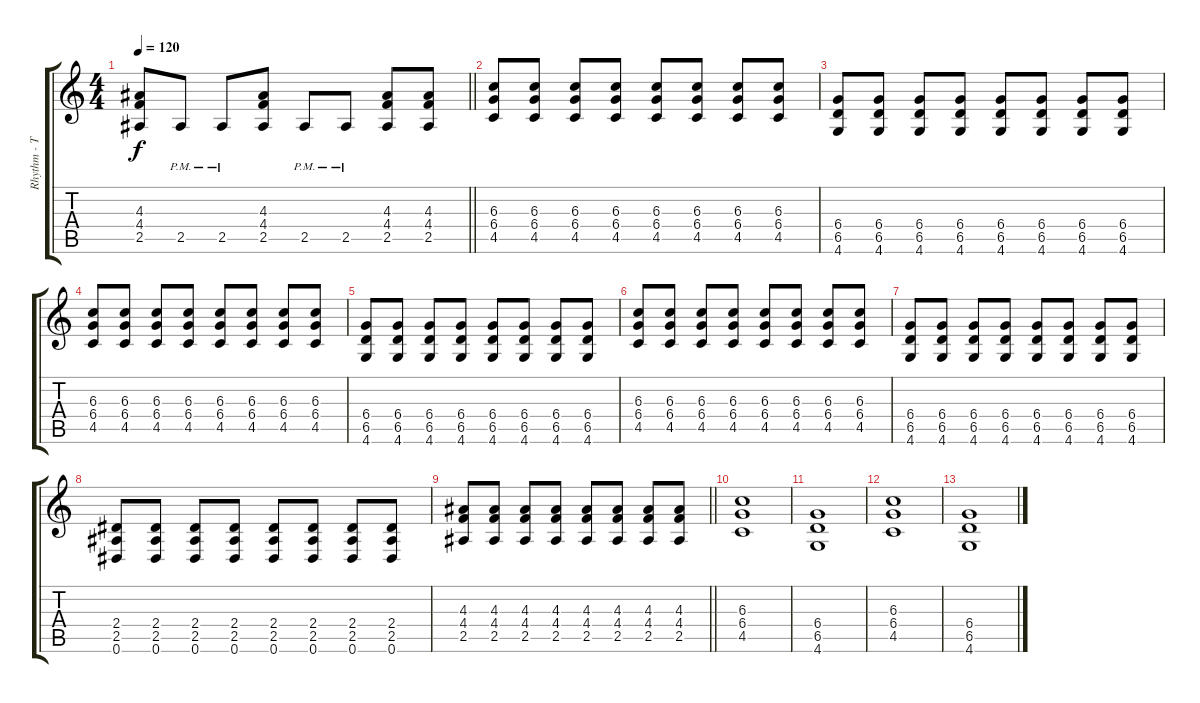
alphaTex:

\track ("Rhythm - Thomas Herrmann" "Rhythm - T") {instrument distortionguitar}
\staff {score tabs}
\tuning (Eb4 Bb3 Gb3 Db3 Ab2 Eb2) {hide}
\ts (4 4)
\tempo 120
\clef g2
\barLineRight lightlight
\ks c
(4.3 4.4 2.5).8{dy f} 2.5{pm}.8 2.5{pm}.8 (4.3 4.4 2.5).8 2.5{pm}.8 2.5{pm}.8 (4.3 4.4 2.5).8 (4.3 4.4 2.5).8 |
(6.3 6.4 4.5).8 (6.3 6.4 4.5).8 (6.3 6.4 4.5).8 (6.3 6.4 4.5).8 (6.3 6.4 4.5).8 (6.3 6.4 4.5).8 (6.3 6.4 4.5).8 (6.3 6.4 4.5).8 |
(6.4 6.5 4.6).8 (6.4 6.5 4.6).8 (6.4 6.5 4.6).8 (6.4 6.5 4.6).8 (6.4 6.5 4.6).8 (6.4 6.5 4.6).8 (6.4 6.5 4.6).8 (6.4 6.5 4.6).8 |
(6.3 6.4 4.5).8 (6.3 6.4 4.5).8 (6.3 6.4 4.5).8 (6.3 6.4 4.5).8 (6.3 6.4 4.5).8 (6.3 6.4 4.5).8 (6.3 6.4 4.5).8 (6.3 6.4 4.5).8 |
(6.4 6.5 4.6).8 (6.4 6.5 4.6).8 (6.4 6.5 4.6).8 (6.4 6.5 4.6).8 (6.4 6.5 4.6).8 (6.4 6.5 4.6).8 (6.4 6.5 4.6).8 (6.4 6.5 4.6).8 |
(6.3 6.4 4.5).8 (6.3 6.4 4.5).8 (6.3 6.4 4.5).8 (6.3 6.4 4.5).8 (6.3 6.4 4.5).8 (6.3 6.4 4.5).8 (6.3 6.4 4.5).8 (6.3 6.4 4.5).8 |
(6.4 6.5 4.6).8 (6.4 6.5 4.6).8 (6.4 6.5 4.6).8 (6.4 6.5 4.6).8 (6.4 6.5 4.6).8 (6.4 6.5 4.6).8 (6.4 6.5 4.6).8 (6.4 6.5 4.6).8 |
(2.4 2.5 0.6).8 (2.4 2.5 0.6).8 (2.4 2.5 0.6).8 (2.4 2.5 0.6).8 (2.4 2.5 0.6).8 (2.4 2.5 0.6).8 (2.4 2.5 0.6).8 (2.4 2.5 0.6).8 |
\barLineRight lightlight
(4.3 4.4 2.5).8 (4.3 4.4 2.5).8 (4.3 4.4 2.5).8 (4.3 4.4 2.5).8 (4.3 4.4 2.5).8 (4.3 4.4 2.5).8 (4.3 4.4 2.5).8 (4.3 4.4 2.5).8 |
(6.3 6.4 4.5).1 |
(6.4 6.5 4.6).1 |
(6.3 6.4 4.5).1 |
(6.4 6.5 4.6).1
